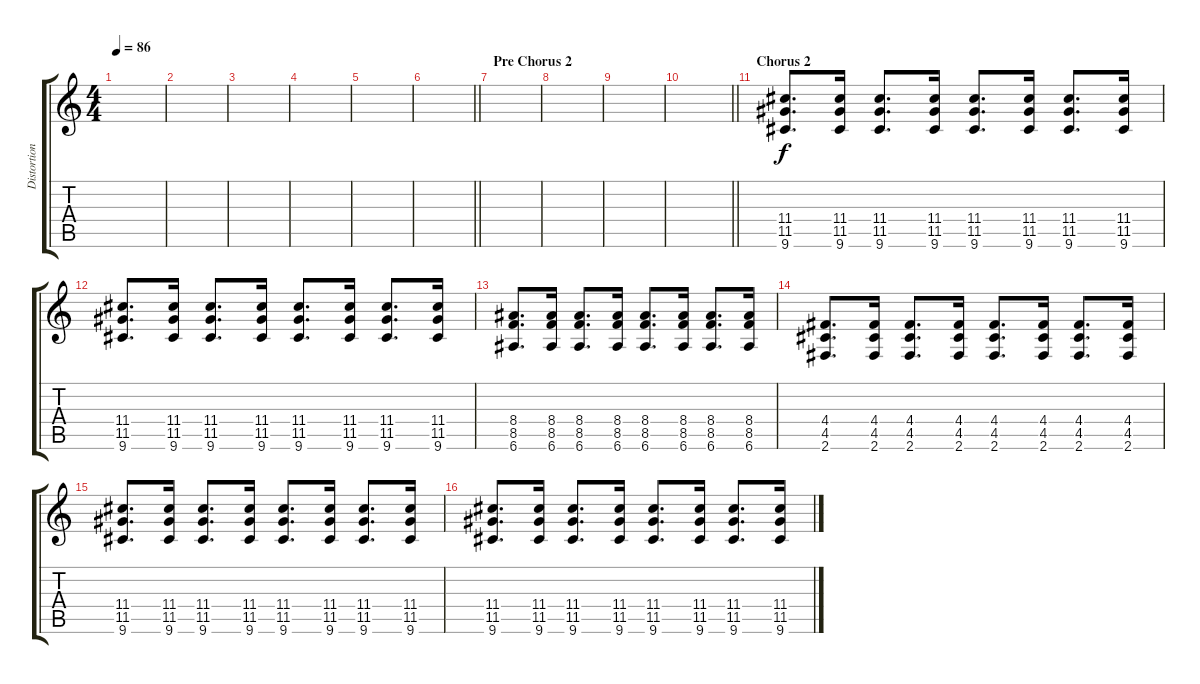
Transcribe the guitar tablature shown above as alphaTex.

\track ("Distortion Guitar" "Distortion") {instrument distortionguitar}
\staff {score tabs}
\tuning (E4 B3 G3 D3 A2 E2) {hide}
\ts (4 4)
\tempo 86
\clef g2
\ks c
|
|
|
|
|
\barLineRight lightlight
|
\section ("" "Pre Chorus 2")
|
|
|
\barLineRight lightlight
|
\section ("" "Chorus 2")
(11.4 11.5 9.6).8{d} (11.4 11.5 9.6).16 (11.4 11.5 9.6).8{d} (11.4 11.5 9.6).16 (11.4 11.5 9.6).8{d} (11.4 11.5 9.6).16 (11.4 11.5 9.6).8{d} (11.4 11.5 9.6).16 |
(11.4 11.5 9.6).8{d} (11.4 11.5 9.6).16 (11.4 11.5 9.6).8{d} (11.4 11.5 9.6).16 (11.4 11.5 9.6).8{d} (11.4 11.5 9.6).16 (11.4 11.5 9.6).8{d} (11.4 11.5 9.6).16 |
(8.4 8.5 6.6).8{d} (8.4 8.5 6.6).16 (8.4 8.5 6.6).8{d} (8.4 8.5 6.6).16 (8.4 8.5 6.6).8{d} (8.4 8.5 6.6).16 (8.4 8.5 6.6).8{d} (8.4 8.5 6.6).16 |
(4.4 4.5 2.6).8{d} (4.4 4.5 2.6).16 (4.4 4.5 2.6).8{d} (4.4 4.5 2.6).16 (4.4 4.5 2.6).8{d} (4.4 4.5 2.6).16 (4.4 4.5 2.6).8{d} (4.4 4.5 2.6).16 |
(11.4 11.5 9.6).8{d} (11.4 11.5 9.6).16 (11.4 11.5 9.6).8{d} (11.4 11.5 9.6).16 (11.4 11.5 9.6).8{d} (11.4 11.5 9.6).16 (11.4 11.5 9.6).8{d} (11.4 11.5 9.6).16 |
(11.4 11.5 9.6).8{d} (11.4 11.5 9.6).16 (11.4 11.5 9.6).8{d} (11.4 11.5 9.6).16 (11.4 11.5 9.6).8{d} (11.4 11.5 9.6).16 (11.4 11.5 9.6).8{d} (11.4 11.5 9.6).16
